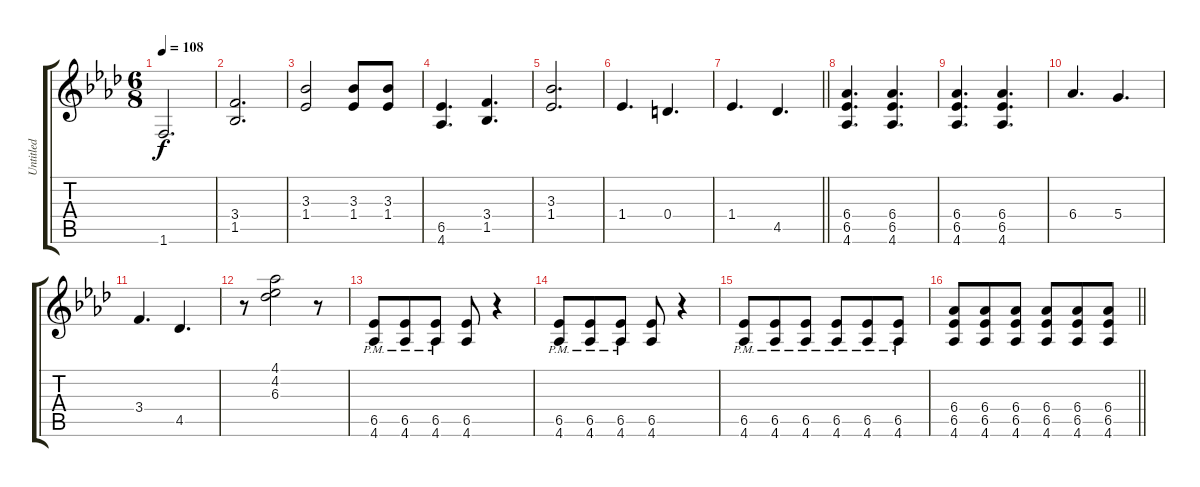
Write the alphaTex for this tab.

\track ("Untitled" "Untitled") {instrument distortionguitar}
\staff {score tabs}
\tuning (E4 B3 G3 D3 A2 E2) {hide}
\ts (6 8)
\tempo 108
\clef g2
\ks ab
1.6.2{d dy f} |
(3.4 1.5).2{d} |
(3.3 1.4).2 (3.3 1.4).8 (3.3 1.4).8 |
(6.5 4.6).4{d} (3.4 1.5).4{d} |
(3.3 1.4).2{d} |
1.4.4{d} 0.4.4{d} |
\barLineRight lightlight
1.4.4{d} 4.5.4{d} |
(6.4 6.5 4.6).4{d} (6.4 6.5 4.6).4{d} |
(6.4 6.5 4.6).4{d} (6.4 6.5 4.6).4{d} |
6.4.4{d} 5.4.4{d} |
3.4.4{d} 4.5.4{d} |
r.8 (4.1 4.2 6.3).2 r.8 |
(6.5{pm} 4.6{pm}).8 (6.5{pm} 4.6{pm}).8 (6.5{pm} 4.6{pm}).8 (6.5 4.6).8 r.4 |
(6.5{pm} 4.6{pm}).8 (6.5{pm} 4.6{pm}).8 (6.5{pm} 4.6{pm}).8 (6.5 4.6).8 r.4 |
(6.5{pm} 4.6{pm}).8 (6.5{pm} 4.6{pm}).8 (6.5{pm} 4.6{pm}).8 (6.5{pm} 4.6{pm}).8 (6.5{pm} 4.6{pm}).8 (6.5{pm} 4.6{pm}).8 |
\barLineRight lightlight
(6.4 6.5 4.6).8 (6.4 6.5 4.6).8 (6.4 6.5 4.6).8 (6.4 6.5 4.6).8 (6.4 6.5 4.6).8 (6.4 6.5 4.6).8
